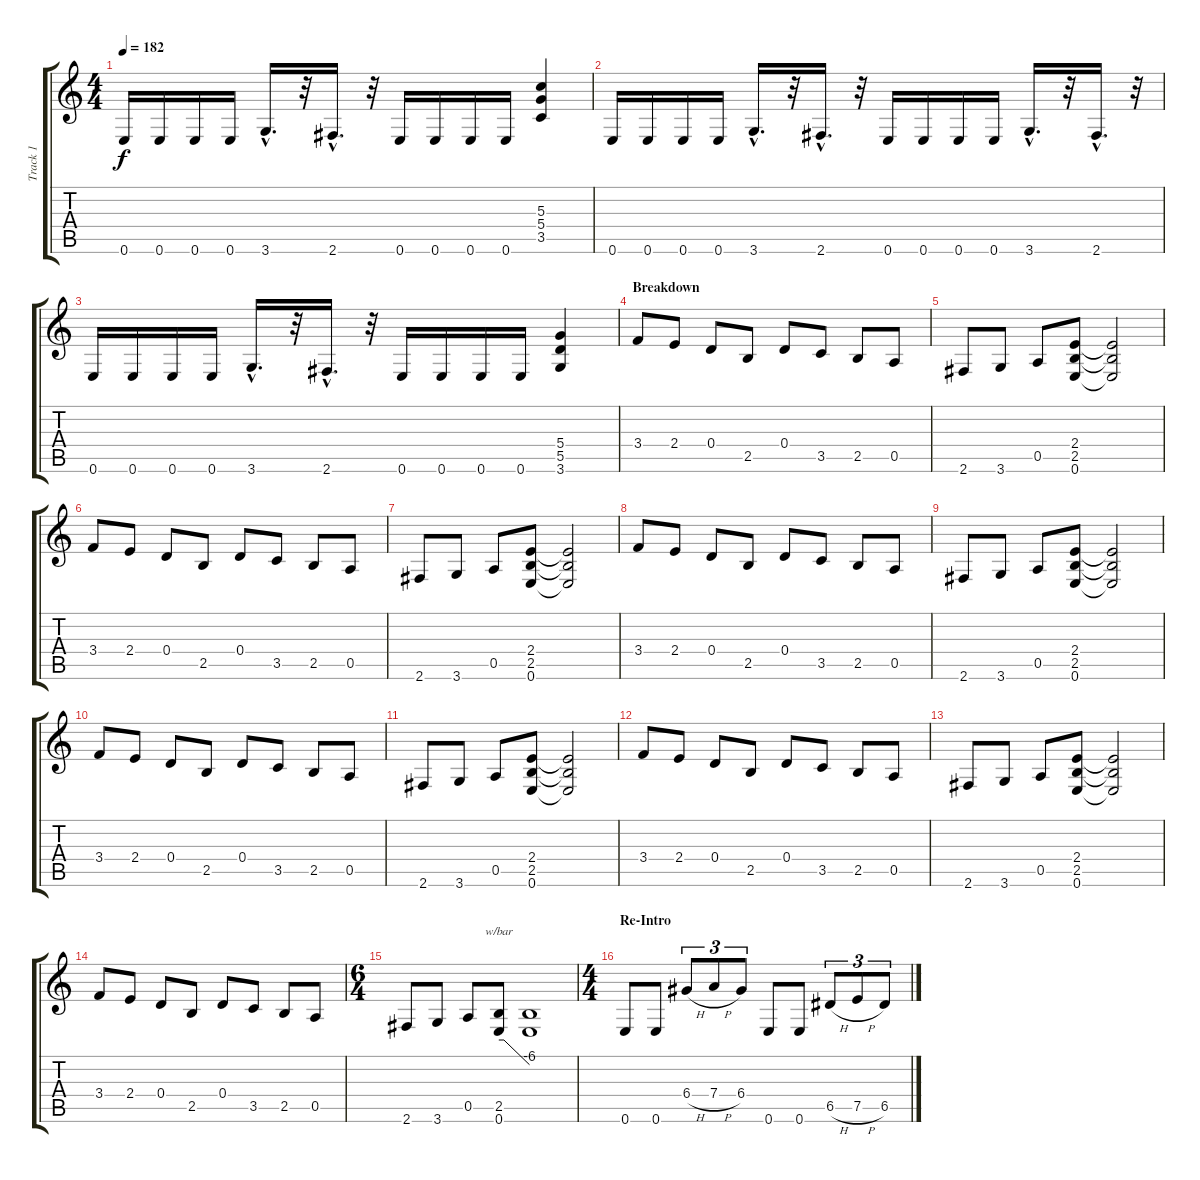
\track ("Track 1" "Track 1") {instrument distortionguitar}
\staff {score tabs}
\tuning (E4 B3 G3 D3 A2 E2) {hide}
\ts (4 4)
\tempo 182
\clef g2
\ks c
0.6.16{dy f} 0.6.16 0.6.16 0.6.16 3.6{hac}.16{d} r.32 2.6{hac}.16{d} r.32 0.6.16 0.6.16 0.6.16 0.6.16 (5.3 5.4 3.5).4 |
0.6.16 0.6.16 0.6.16 0.6.16 3.6{hac}.16{d} r.32 2.6{hac}.16{d} r.32 0.6.16 0.6.16 0.6.16 0.6.16 3.6{hac}.16{d} r.32 2.6{hac}.16{d} r.32 |
0.6.16 0.6.16 0.6.16 0.6.16 3.6{hac}.16{d} r.32 2.6{hac}.16{d} r.32 0.6.16 0.6.16 0.6.16 0.6.16 (5.4 5.5 3.6).4 |
\section ("" "Breakdown")
3.4.8 2.4.8 0.4.8 2.5.8 0.4.8 3.5.8 2.5.8 0.5.8 |
2.6.8 3.6.8 0.5.8 (2.4 2.5 0.6).8 (2.4{t} 2.5{t} 0.6{t}).2 |
3.4.8 2.4.8 0.4.8 2.5.8 0.4.8 3.5.8 2.5.8 0.5.8 |
2.6.8 3.6.8 0.5.8 (2.4 2.5 0.6).8 (2.4{t} 2.5{t} 0.6{t}).2 |
3.4.8 2.4.8 0.4.8 2.5.8 0.4.8 3.5.8 2.5.8 0.5.8 |
2.6.8 3.6.8 0.5.8 (2.4 2.5 0.6).8 (2.4{t} 2.5{t} 0.6{t}).2 |
3.4.8 2.4.8 0.4.8 2.5.8 0.4.8 3.5.8 2.5.8 0.5.8 |
2.6.8 3.6.8 0.5.8 (2.4 2.5 0.6).8 (2.4{t} 2.5{t} 0.6{t}).2 |
3.4.8 2.4.8 0.4.8 2.5.8 0.4.8 3.5.8 2.5.8 0.5.8 |
2.6.8 3.6.8 0.5.8 (2.4 2.5 0.6).8 (2.4{t} 2.5{t} 0.6{t}).2 |
3.4.8 2.4.8 0.4.8 2.5.8 0.4.8 3.5.8 2.5.8 0.5.8 |
\ts (6 4)
2.6.8 3.6.8 0.5.8 (2.5 0.6).8{tbe (custom default 0 0 10 0 60 -24)} (2.5{t} 0.6{t}).1 |
\ts (4 4)
\section ("" "Re-Intro")
0.6.8 0.6.8 6.4{h}.8{tu (3 2)} 7.4{h}.8{tu (3 2)} 6.4.8{tu (3 2)} 0.6.8 0.6.8 6.5{h}.8{tu (3 2)} 7.5{h}.8{tu (3 2)} 6.5.8{tu (3 2)}
